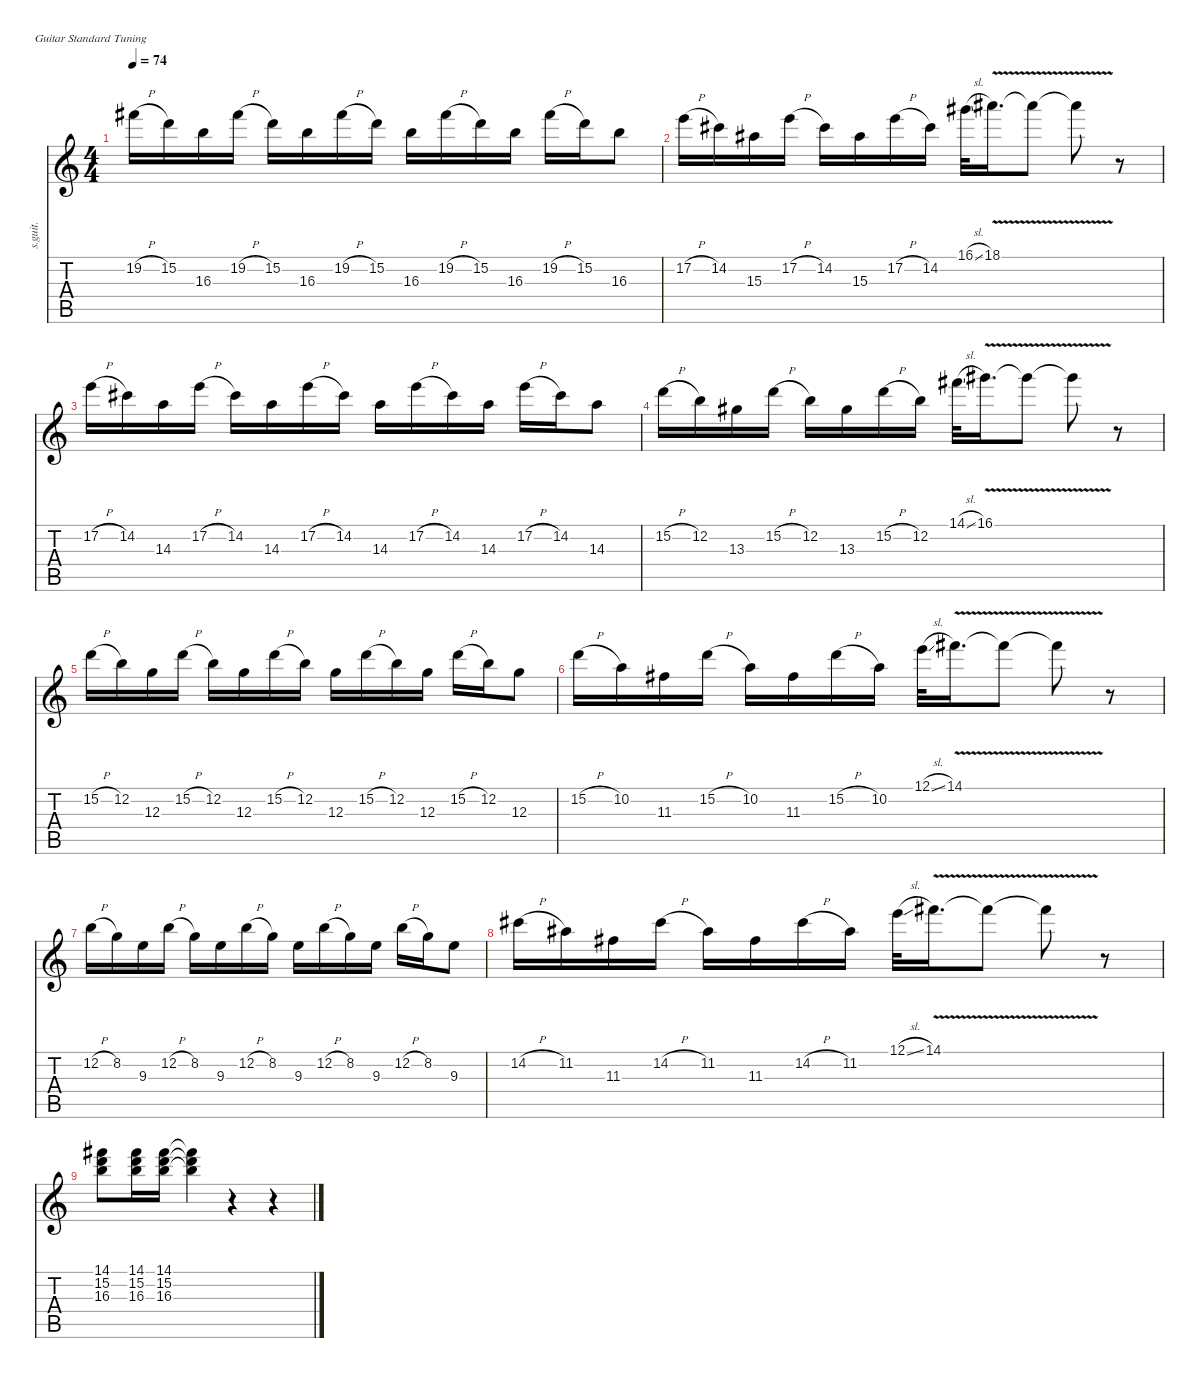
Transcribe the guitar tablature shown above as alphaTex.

\defaultSystemsLayout 4
\hideDynamics
\bracketExtendMode nobrackets
\track ("Don Felder - Lead Guitar" "s.guit.") {instrument overdrivenguitar}
\staff {score tabs}
\tuning (E4 B3 G3 D3 A2 E2)
\ts (4 4)
\tempo 74
\clef g2
\ks c
19.2{h acc #}.16{lyrics (0 "") lyrics (1 "") lyrics (2 "") lyrics (3 "") lyrics (4 "") dy f} 15.2.16{lyrics (0 "") lyrics (1 "") lyrics (2 "") lyrics (3 "") lyrics (4 "")} 16.3.16{lyrics (0 "") lyrics (1 "") lyrics (2 "") lyrics (3 "") lyrics (4 "")} 19.2{h acc #}.16{lyrics (0 "") lyrics (1 "") lyrics (2 "") lyrics (3 "") lyrics (4 "")} 15.2.16{lyrics (0 "") lyrics (1 "") lyrics (2 "") lyrics (3 "") lyrics (4 "")} 16.3.16{lyrics (0 "") lyrics (1 "") lyrics (2 "") lyrics (3 "") lyrics (4 "")} 19.2{h acc #}.16{lyrics (0 "") lyrics (1 "") lyrics (2 "") lyrics (3 "") lyrics (4 "")} 15.2.16{lyrics (0 "") lyrics (1 "") lyrics (2 "") lyrics (3 "") lyrics (4 "")} 16.3.16{lyrics (0 "") lyrics (1 "") lyrics (2 "") lyrics (3 "") lyrics (4 "")} 19.2{h acc #}.16{lyrics (0 "") lyrics (1 "") lyrics (2 "") lyrics (3 "") lyrics (4 "")} 15.2.16{lyrics (0 "") lyrics (1 "") lyrics (2 "") lyrics (3 "") lyrics (4 "")} 16.3.16{lyrics (0 "") lyrics (1 "") lyrics (2 "") lyrics (3 "") lyrics (4 "")} 19.2{h acc #}.16{lyrics (0 "") lyrics (1 "") lyrics (2 "") lyrics (3 "") lyrics (4 "")} 15.2.16{lyrics (0 "") lyrics (1 "") lyrics (2 "") lyrics (3 "") lyrics (4 "")} 16.3.8{lyrics (0 "") lyrics (1 "") lyrics (2 "") lyrics (3 "") lyrics (4 "")} |
17.2{h}.16{lyrics (0 "") lyrics (1 "") lyrics (2 "") lyrics (3 "") lyrics (4 "")} 14.2{acc #}.16{lyrics (0 "") lyrics (1 "") lyrics (2 "") lyrics (3 "") lyrics (4 "")} 15.3{acc #}.16{lyrics (0 "") lyrics (1 "") lyrics (2 "") lyrics (3 "") lyrics (4 "")} 17.2{h}.16{lyrics (0 "") lyrics (1 "") lyrics (2 "") lyrics (3 "") lyrics (4 "")} 14.2{acc #}.16{lyrics (0 "") lyrics (1 "") lyrics (2 "") lyrics (3 "") lyrics (4 "")} 15.3{acc #}.16{lyrics (0 "") lyrics (1 "") lyrics (2 "") lyrics (3 "") lyrics (4 "")} 17.2{h}.16{lyrics (0 "") lyrics (1 "") lyrics (2 "") lyrics (3 "") lyrics (4 "")} 14.2{acc #}.16{lyrics (0 "") lyrics (1 "") lyrics (2 "") lyrics (3 "") lyrics (4 "")} 16.1{sl acc #}.32{lyrics (0 "") lyrics (1 "") lyrics (2 "") lyrics (3 "") lyrics (4 "")} 18.1{v acc #}.16{d lyrics (0 "") lyrics (1 "") lyrics (2 "") lyrics (3 "") lyrics (4 "")} 18.1{v t acc #}.8{lyrics (0 "") lyrics (1 "") lyrics (2 "") lyrics (3 "") lyrics (4 "")} 18.1{v t acc #}.8{lyrics (0 "") lyrics (1 "") lyrics (2 "") lyrics (3 "") lyrics (4 "")} r.8 |
17.2{h}.16{lyrics (0 "") lyrics (1 "") lyrics (2 "") lyrics (3 "") lyrics (4 "")} 14.2{acc #}.16{lyrics (0 "") lyrics (1 "") lyrics (2 "") lyrics (3 "") lyrics (4 "")} 14.3.16{lyrics (0 "") lyrics (1 "") lyrics (2 "") lyrics (3 "") lyrics (4 "")} 17.2{h}.16{lyrics (0 "") lyrics (1 "") lyrics (2 "") lyrics (3 "") lyrics (4 "")} 14.2{acc #}.16{lyrics (0 "") lyrics (1 "") lyrics (2 "") lyrics (3 "") lyrics (4 "")} 14.3.16{lyrics (0 "") lyrics (1 "") lyrics (2 "") lyrics (3 "") lyrics (4 "")} 17.2{h}.16{lyrics (0 "") lyrics (1 "") lyrics (2 "") lyrics (3 "") lyrics (4 "")} 14.2{acc #}.16{lyrics (0 "") lyrics (1 "") lyrics (2 "") lyrics (3 "") lyrics (4 "")} 14.3.16{lyrics (0 "") lyrics (1 "") lyrics (2 "") lyrics (3 "") lyrics (4 "")} 17.2{h}.16{lyrics (0 "") lyrics (1 "") lyrics (2 "") lyrics (3 "") lyrics (4 "")} 14.2{acc #}.16{lyrics (0 "") lyrics (1 "") lyrics (2 "") lyrics (3 "") lyrics (4 "")} 14.3.16{lyrics (0 "") lyrics (1 "") lyrics (2 "") lyrics (3 "") lyrics (4 "")} 17.2{h}.16{lyrics (0 "") lyrics (1 "") lyrics (2 "") lyrics (3 "") lyrics (4 "")} 14.2{acc #}.16{lyrics (0 "") lyrics (1 "") lyrics (2 "") lyrics (3 "") lyrics (4 "")} 14.3.8{lyrics (0 "") lyrics (1 "") lyrics (2 "") lyrics (3 "") lyrics (4 "")} |
15.2{h}.16{lyrics (0 "") lyrics (1 "") lyrics (2 "") lyrics (3 "") lyrics (4 "")} 12.2.16{lyrics (0 "") lyrics (1 "") lyrics (2 "") lyrics (3 "") lyrics (4 "")} 13.3{acc #}.16{lyrics (0 "") lyrics (1 "") lyrics (2 "") lyrics (3 "") lyrics (4 "")} 15.2{h}.16{lyrics (0 "") lyrics (1 "") lyrics (2 "") lyrics (3 "") lyrics (4 "")} 12.2.16{lyrics (0 "") lyrics (1 "") lyrics (2 "") lyrics (3 "") lyrics (4 "")} 13.3{acc #}.16{lyrics (0 "") lyrics (1 "") lyrics (2 "") lyrics (3 "") lyrics (4 "")} 15.2{h}.16{lyrics (0 "") lyrics (1 "") lyrics (2 "") lyrics (3 "") lyrics (4 "")} 12.2.16{lyrics (0 "") lyrics (1 "") lyrics (2 "") lyrics (3 "") lyrics (4 "")} 14.1{sl acc #}.32{lyrics (0 "") lyrics (1 "") lyrics (2 "") lyrics (3 "") lyrics (4 "")} 16.1{v acc #}.16{d lyrics (0 "") lyrics (1 "") lyrics (2 "") lyrics (3 "") lyrics (4 "")} 16.1{v t acc #}.8{lyrics (0 "") lyrics (1 "") lyrics (2 "") lyrics (3 "") lyrics (4 "")} 16.1{v t acc #}.8{lyrics (0 "") lyrics (1 "") lyrics (2 "") lyrics (3 "") lyrics (4 "")} r.8 |
15.2{h}.16{lyrics (0 "") lyrics (1 "") lyrics (2 "") lyrics (3 "") lyrics (4 "")} 12.2.16{lyrics (0 "") lyrics (1 "") lyrics (2 "") lyrics (3 "") lyrics (4 "")} 12.3.16{lyrics (0 "") lyrics (1 "") lyrics (2 "") lyrics (3 "") lyrics (4 "")} 15.2{h}.16{lyrics (0 "") lyrics (1 "") lyrics (2 "") lyrics (3 "") lyrics (4 "")} 12.2.16{lyrics (0 "") lyrics (1 "") lyrics (2 "") lyrics (3 "") lyrics (4 "")} 12.3.16{lyrics (0 "") lyrics (1 "") lyrics (2 "") lyrics (3 "") lyrics (4 "")} 15.2{h}.16{lyrics (0 "") lyrics (1 "") lyrics (2 "") lyrics (3 "") lyrics (4 "")} 12.2.16{lyrics (0 "") lyrics (1 "") lyrics (2 "") lyrics (3 "") lyrics (4 "")} 12.3.16{lyrics (0 "") lyrics (1 "") lyrics (2 "") lyrics (3 "") lyrics (4 "")} 15.2{h}.16{lyrics (0 "") lyrics (1 "") lyrics (2 "") lyrics (3 "") lyrics (4 "")} 12.2.16{lyrics (0 "") lyrics (1 "") lyrics (2 "") lyrics (3 "") lyrics (4 "")} 12.3.16{lyrics (0 "") lyrics (1 "") lyrics (2 "") lyrics (3 "") lyrics (4 "")} 15.2{h}.16{lyrics (0 "") lyrics (1 "") lyrics (2 "") lyrics (3 "") lyrics (4 "")} 12.2.16{lyrics (0 "") lyrics (1 "") lyrics (2 "") lyrics (3 "") lyrics (4 "")} 12.3.8{lyrics (0 "") lyrics (1 "") lyrics (2 "") lyrics (3 "") lyrics (4 "")} |
15.2{h}.16{lyrics (0 "") lyrics (1 "") lyrics (2 "") lyrics (3 "") lyrics (4 "")} 10.2.16{lyrics (0 "") lyrics (1 "") lyrics (2 "") lyrics (3 "") lyrics (4 "")} 11.3{acc #}.16{lyrics (0 "") lyrics (1 "") lyrics (2 "") lyrics (3 "") lyrics (4 "")} 15.2{h}.16{lyrics (0 "") lyrics (1 "") lyrics (2 "") lyrics (3 "") lyrics (4 "")} 10.2.16{lyrics (0 "") lyrics (1 "") lyrics (2 "") lyrics (3 "") lyrics (4 "")} 11.3{acc #}.16{lyrics (0 "") lyrics (1 "") lyrics (2 "") lyrics (3 "") lyrics (4 "")} 15.2{h}.16{lyrics (0 "") lyrics (1 "") lyrics (2 "") lyrics (3 "") lyrics (4 "")} 10.2.16{lyrics (0 "") lyrics (1 "") lyrics (2 "") lyrics (3 "") lyrics (4 "")} 12.1{sl}.32{lyrics (0 "") lyrics (1 "") lyrics (2 "") lyrics (3 "") lyrics (4 "")} 14.1{v acc #}.16{d lyrics (0 "") lyrics (1 "") lyrics (2 "") lyrics (3 "") lyrics (4 "")} 14.1{v t acc #}.8{lyrics (0 "") lyrics (1 "") lyrics (2 "") lyrics (3 "") lyrics (4 "")} 14.1{v t acc #}.8{lyrics (0 "") lyrics (1 "") lyrics (2 "") lyrics (3 "") lyrics (4 "")} r.8 |
12.2{h}.16{lyrics (0 "") lyrics (1 "") lyrics (2 "") lyrics (3 "") lyrics (4 "")} 8.2.16{lyrics (0 "") lyrics (1 "") lyrics (2 "") lyrics (3 "") lyrics (4 "")} 9.3.16{lyrics (0 "") lyrics (1 "") lyrics (2 "") lyrics (3 "") lyrics (4 "")} 12.2{h}.16{lyrics (0 "") lyrics (1 "") lyrics (2 "") lyrics (3 "") lyrics (4 "")} 8.2.16{lyrics (0 "") lyrics (1 "") lyrics (2 "") lyrics (3 "") lyrics (4 "")} 9.3.16{lyrics (0 "") lyrics (1 "") lyrics (2 "") lyrics (3 "") lyrics (4 "")} 12.2{h}.16{lyrics (0 "") lyrics (1 "") lyrics (2 "") lyrics (3 "") lyrics (4 "")} 8.2.16{lyrics (0 "") lyrics (1 "") lyrics (2 "") lyrics (3 "") lyrics (4 "")} 9.3.16{lyrics (0 "") lyrics (1 "") lyrics (2 "") lyrics (3 "") lyrics (4 "")} 12.2{h}.16{lyrics (0 "") lyrics (1 "") lyrics (2 "") lyrics (3 "") lyrics (4 "")} 8.2.16{lyrics (0 "") lyrics (1 "") lyrics (2 "") lyrics (3 "") lyrics (4 "")} 9.3.16{lyrics (0 "") lyrics (1 "") lyrics (2 "") lyrics (3 "") lyrics (4 "")} 12.2{h}.16{lyrics (0 "") lyrics (1 "") lyrics (2 "") lyrics (3 "") lyrics (4 "")} 8.2.16{lyrics (0 "") lyrics (1 "") lyrics (2 "") lyrics (3 "") lyrics (4 "")} 9.3.8{lyrics (0 "") lyrics (1 "") lyrics (2 "") lyrics (3 "") lyrics (4 "")} |
14.2{h acc #}.16{lyrics (0 "") lyrics (1 "") lyrics (2 "") lyrics (3 "") lyrics (4 "")} 11.2{acc #}.16{lyrics (0 "") lyrics (1 "") lyrics (2 "") lyrics (3 "") lyrics (4 "")} 11.3{acc #}.16{lyrics (0 "") lyrics (1 "") lyrics (2 "") lyrics (3 "") lyrics (4 "")} 14.2{h acc #}.16{lyrics (0 "") lyrics (1 "") lyrics (2 "") lyrics (3 "") lyrics (4 "")} 11.2{acc #}.16{lyrics (0 "") lyrics (1 "") lyrics (2 "") lyrics (3 "") lyrics (4 "")} 11.3{acc #}.16{lyrics (0 "") lyrics (1 "") lyrics (2 "") lyrics (3 "") lyrics (4 "")} 14.2{h acc #}.16{lyrics (0 "") lyrics (1 "") lyrics (2 "") lyrics (3 "") lyrics (4 "")} 11.2{acc #}.16{lyrics (0 "") lyrics (1 "") lyrics (2 "") lyrics (3 "") lyrics (4 "")} 12.1{sl}.32{lyrics (0 "") lyrics (1 "") lyrics (2 "") lyrics (3 "") lyrics (4 "")} 14.1{v acc #}.16{d lyrics (0 "") lyrics (1 "") lyrics (2 "") lyrics (3 "") lyrics (4 "")} 14.1{v t acc #}.8{lyrics (0 "") lyrics (1 "") lyrics (2 "") lyrics (3 "") lyrics (4 "")} 14.1{v t acc #}.8{lyrics (0 "") lyrics (1 "") lyrics (2 "") lyrics (3 "") lyrics (4 "")} r.8 |
(14.1{acc #} 15.2 16.3).8{lyrics (0 "") lyrics (1 "") lyrics (2 "") lyrics (3 "") lyrics (4 "")} (14.1{acc #} 15.2 16.3).16{lyrics (0 "") lyrics (1 "") lyrics (2 "") lyrics (3 "") lyrics (4 "")} (14.1{acc #} 15.2 16.3).16{lyrics (0 "") lyrics (1 "") lyrics (2 "") lyrics (3 "") lyrics (4 "")} (14.1{t acc #} 15.2{t} 16.3{t}).4{lyrics (0 "") lyrics (1 "") lyrics (2 "") lyrics (3 "") lyrics (4 "")} r.4 r.4
